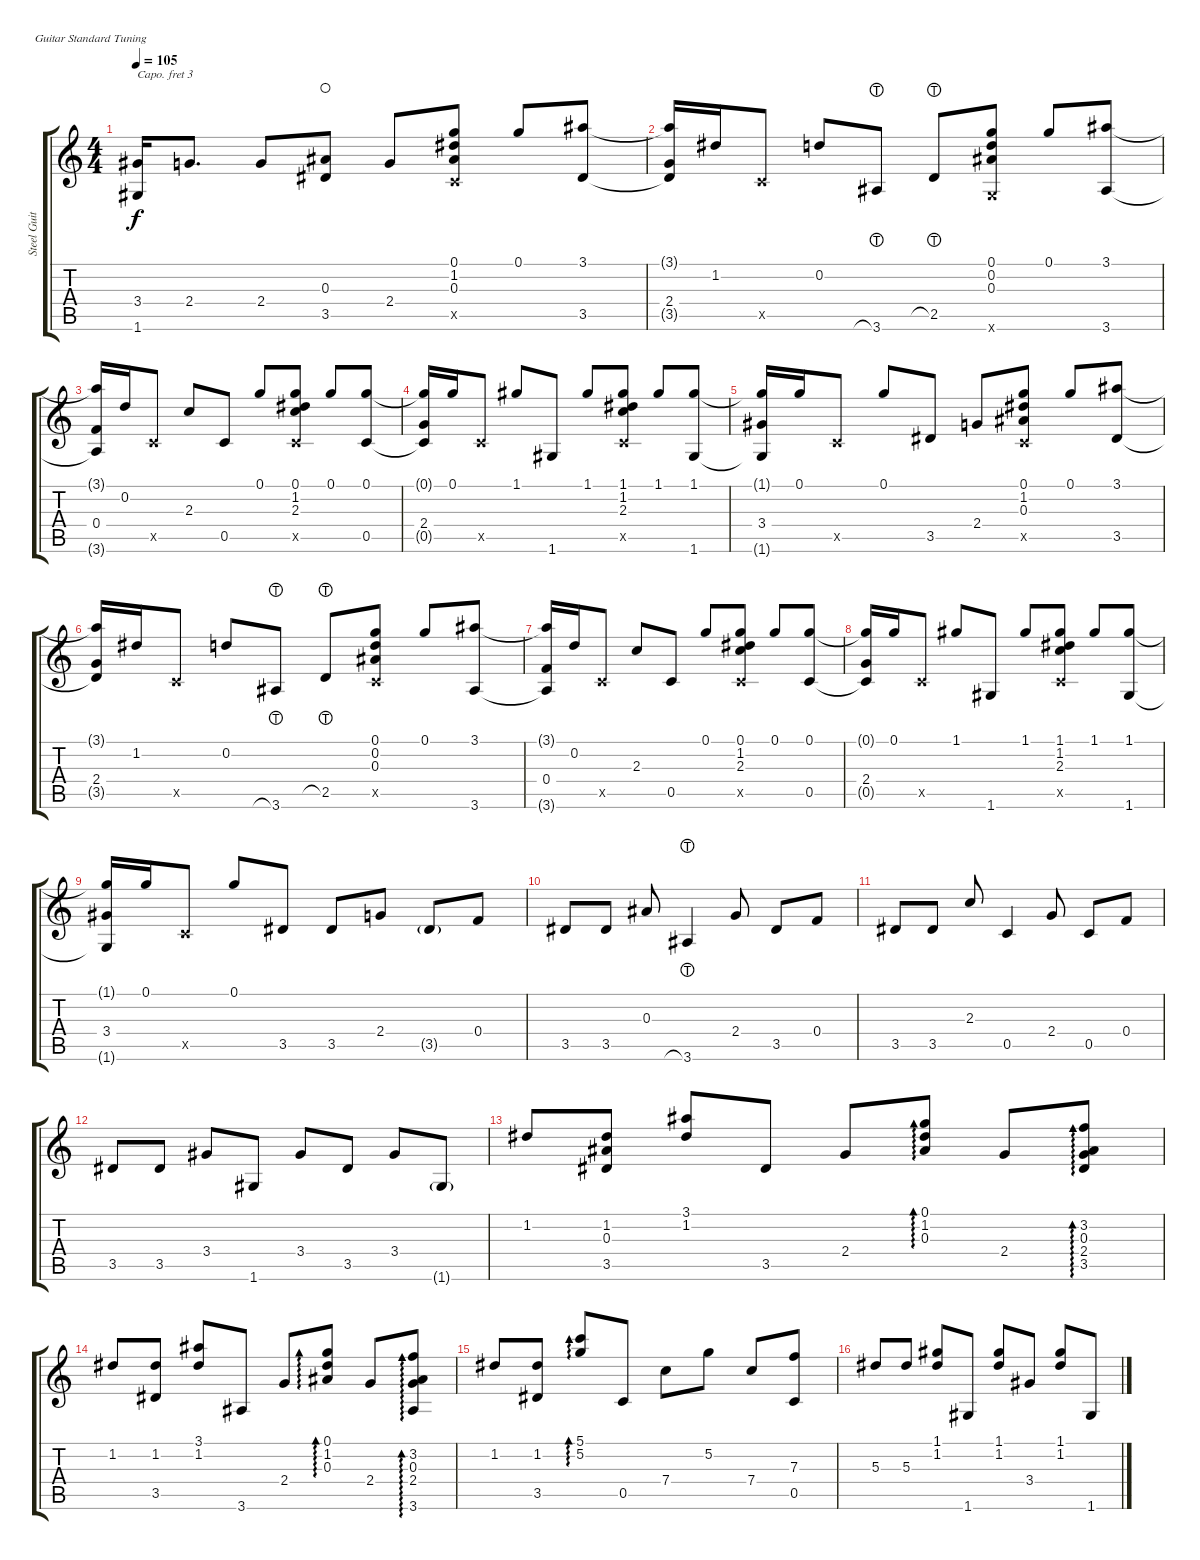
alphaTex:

\defaultSystemsLayout 4
\bracketExtendMode groupsimilarinstruments
\otherSystemsTrackNameOrientation horizontal
\track ("Steel Guitar" "Steel Guit") {instrument acousticguitarsteel}
\staff {score tabs}
\capo 3
\tuning (E4 B3 G3 D3 A2 E2)
\ts (4 4)
\tempo 105
\clef g2
\scale
0.969632
\ks c
(3.4{t acc #} 1.6{t acc #}).16{dy f beam Up} 2.4.8{d beam Up} 2.4.8{beam Up} (0.3{acc x} 3.5{acc #}).8{waho beam Up} 2.4.8{beam Up} (0.1 1.2{acc #} 0.3{acc x} 0.5{x}).8{beam Up} 0.1.8{beam Up} (3.1{acc x} 3.5{acc #}).8{beam Up} |
\scale
0.969632 (2.4 3.1{t acc x} 3.5{t acc #}).16{beam Up} 1.2{acc #}.16{beam Up} 0.5{x}.8{beam Up} 0.2.8{beam Up} 3.6{lht acc x}.8{beam Up} 2.5{lht}.8{beam Up} (0.1 0.2 0.3{acc x} 0.6{x}).8{beam Up} 0.1.8{beam Up} (3.1{acc x} 3.6{acc x}).8{beam Up} |
\scale
1.05284 (3.1{t acc x} 3.6{t acc x} 0.4).16{beam Up} 0.2.16{beam Up} 0.5{x}.8{beam Up} 2.3.8{beam Up} 0.5.8{beam Up} 0.1.8{beam Up} (0.1 1.2{acc #} 2.3 0.5{x}).8{beam Up} 0.1.8{beam Up} (0.5 0.1).8{beam Up} |
\scale
0.961737 (0.5{t} 0.1{t} 2.4).16{beam Up} 0.1.16{beam Up} 0.5{x}.8{beam Up} 1.1{acc #}.8{beam Up} 1.6{acc #}.8{beam Up} 1.1{acc #}.8{beam Up} (1.1{acc #} 1.2{acc #} 2.3 0.5{x}).8{beam Up} 1.1{acc #}.8{beam Up} (1.6{acc #} 1.1{acc #}).8{beam Up} |
\scale
0.985421 (3.4{acc #} 1.6{t acc #} 1.1{t acc #}).16{beam Up} 0.1.16{beam Up} 0.5{x}.8{beam Up} 0.1.8{beam Up} 3.5{acc #}.8{beam Up} 2.4.8{beam Up} (0.1 1.2{acc #} 0.3{acc x} 0.5{x}).8{beam Up} 0.1.8{beam Up} (3.1{acc x} 3.5{acc #}).8{beam Up} |
\scale
1.04232 (2.4 3.1{t acc x} 3.5{t acc #}).16{beam Up} 1.2{acc #}.16{beam Up} 0.5{x}.8{beam Up} 0.2.8{beam Up} 3.6{lht acc x}.8{beam Up} 2.5{lht}.8{beam Up} (0.1 0.2 0.3{acc x} 0.5{x}).8{beam Up} 0.1.8{beam Up} (3.1{acc x} 3.6{acc x}).8{beam Up} |
\scale
0.978842 (3.1{t acc x} 3.6{t acc x} 0.4).16{beam Up} 0.2.16{beam Up} 0.5{x}.8{beam Up} 2.3.8{beam Up} 0.5.8{beam Up} 0.1.8{beam Up} (0.1 1.2{acc #} 2.3 0.5{x}).8{beam Up} 0.1.8{beam Up} (0.5 0.1).8{beam Up} |
\scale
0.978842 (0.5{t} 0.1{t} 2.4).16{beam Up} 0.1.16{beam Up} 0.5{x}.8{beam Up} 1.1{acc #}.8{beam Up} 1.6{acc #}.8{beam Up} 1.1{acc #}.8{beam Up} (1.1{acc #} 1.2{acc #} 2.3 0.5{x}).8{beam Up} 1.1{acc #}.8{beam Up} (1.6{acc #} 1.1{acc #}).8{beam Up} |
\scale
1.06074 (3.4{acc #} 1.6{t acc #} 1.1{t acc #}).16{beam Up} 0.1.16{beam Up} 0.5{x}.8{beam Up} 0.1.8{beam Up} 3.5{acc #}.8{beam Up} 3.5{acc #}.8{beam Up} 2.4.8{beam Up} 3.5{g acc #}.8{beam Up} 0.4.8{beam Up} |
\scale
0.969632 3.5{acc #}.8{beam Up} 3.5{acc #}.8{beam Up} 0.3{acc x}.8{beam Up} 3.6{lht acc x}.4{beam Up} 2.4.8{beam Up} 3.5{acc #}.8{beam Up} 0.4.8{beam Up} |
\scale
1.06337 3.5{acc #}.8{beam Up} 3.5{acc #}.8{beam Up} 2.3.8{beam Up} 0.5.4{beam Up} 2.4.8{beam Up} 0.5.8{beam Up} 0.4.8{beam Up} |
\scale
0.972263 3.5{acc #}.8{beam Up} 3.5{acc #}.8{beam Up} 3.4{acc #}.8{beam Up} 1.6{acc #}.8{beam Up} 3.4{acc #}.8{beam Up} 3.5{acc #}.8{beam Up} 3.4{acc #}.8{beam Up} 1.6{g acc #}.8{beam Up} |
\scale
0.964368 1.2{acc #}.8{beam Up} (1.2{acc #} 0.3{acc x} 3.5{acc #}).8{beam Up} (3.1{acc x} 1.2{acc #}).8{beam Up} 3.5{acc #}.8{beam Up} 2.4.8{beam Up} (0.1 1.2{acc #} 0.3{acc x}).8{ad 0 beam Up} 2.4.8{beam Up} (3.2 3.5{acc #} 2.4 0.3{acc x}).8{ad 0 beam Up} |
\scale
1.05547 1.2{acc #}.8{beam Up} (1.2{acc #} 3.5{acc #}).8{beam Up} (3.1{acc x} 1.2{acc #}).8{beam Up} 3.6{acc x}.8{beam Up} 2.4.8{beam Up} (0.1 1.2{acc #} 0.3{acc x}).8{ad 0 beam Up} 2.4.8{beam Up} (3.2 2.4 0.3{acc x} 3.6{acc x}).8{ad 0 beam Up} |
\scale
0.956474 1.2{acc #}.8{beam Up} (1.2{acc #} 3.5{acc #}).8{beam Up} (5.1 5.2).8{ad 0 beam Up} 0.5.8{beam Up} 7.4.8{beam Down} 5.2.8{beam Down} 7.4.8{beam Up} (7.3 0.5).8{beam Up} |
\scale
0.988053 5.3{acc #}.8{beam Up} 5.3{acc #}.8{beam Up} (1.1{acc #} 1.2{acc #}).8{beam Up} 1.6{acc #}.8{beam Up} (1.1{acc #} 1.2{acc #}).8{beam Up} 3.4{acc #}.8{beam Up} (1.1{acc #} 1.2{acc #}).8{beam Up} 1.6{acc #}.8{beam Up}
